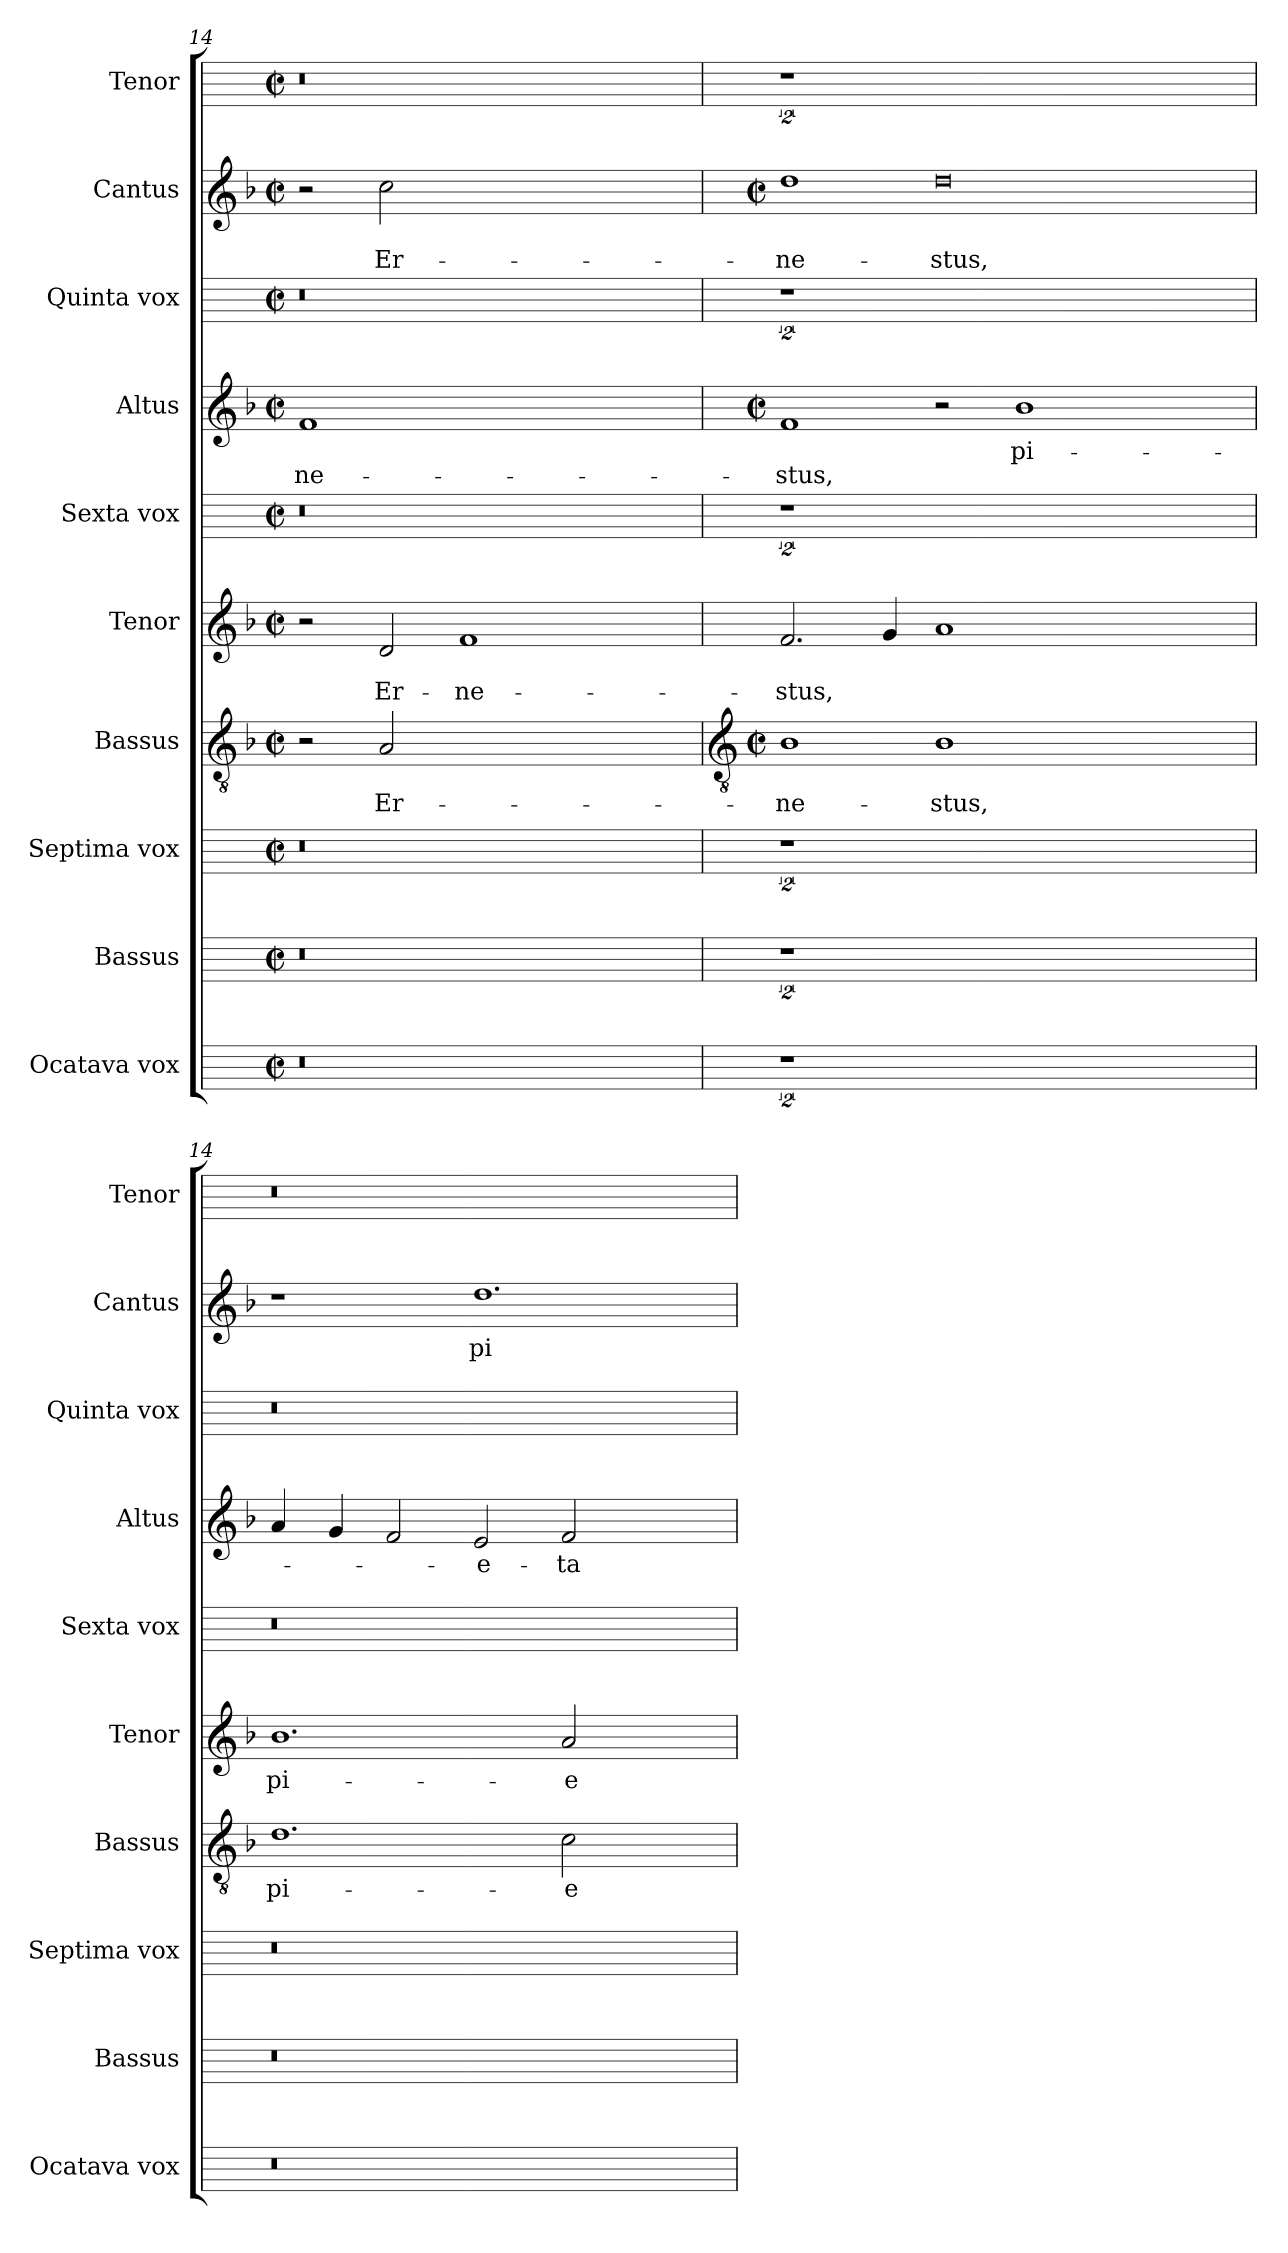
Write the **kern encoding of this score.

**kern	**kern	**kern	**kern	**text	**kern	**text	**text	**kern	**kern	**text	**text	**kern	**kern	**text	**text	**kern
*part10	*part9	*part8	*part7	*part7	*part6	*part6	*part6	*part5	*part4	*part4	*part4	*part3	*part2	*part2	*part2	*part1
*staff10	*staff9	*staff8	*staff7	*staff7	*staff6	*staff6	*staff6	*staff5	*staff4	*staff4	*staff4	*staff3	*staff2	*staff2	*staff2	*staff1
*I"Ocatava vox	*I"Bassus	*I"Septima vox	*I"Bassus	*	*I"Tenor	*	*	*I"Sexta vox	*I"Altus	*	*	*I"Quinta vox	*I"Cantus	*	*	*I"Tenor
*I'Ocatava vox	*I'Bassus	*I'Septima vox	*I'Bassus	*	*I'Tenor	*	*	*I'Sexta vox	*I'Altus	*	*	*I'Quinta vox	*I'Cantus	*	*	*I'Tenor
!!LO:LB:g=z
*	*	*	*clefGv2	*	*clefG2	*	*	*	*clefG2	*	*	*	*clefG2	*	*	*
*	*	*	*k[b-]	*	*k[b-]	*	*	*	*k[b-]	*	*	*	*k[b-]	*	*	*
*	*	*	*F:	*	*F:	*	*	*	*F:	*	*	*	*F:	*	*	*
*M4/2	*M4/2	*M4/2	*M4/2	*	*M4/2	*	*	*M4/2	*M4/2	*	*	*M4/2	*M4/2	*	*	*M4/2
*met(c|)	*met(c|)	*met(c|)	*met(c|)	*	*met(c|)	*	*	*met(c|)	*met(c|)	*	*	*met(c|)	*met(c|)	*	*	*met(c|)
=14	=14	=14	=14	=14	=14	=14	=14	=14	=14	=14	=14	=14	=14	=14	=14	=14
!	!	!	!	!	!	!	!	!	!	!	!LO:LY:b	!	!	!	!	!
*	*	*	*	*	*	*	*	*	*^	*	*	*	*	*	*	*
0.r	0.r	0.r	2r	.	2r	.	.	0.r	1f	0ryy	.	-ne-	0.r	2r	.	.	0.r
!	!	!	!	!LO:LY:b	!	!	!LO:LY:b	!	!	!	!	!	!	!	!	!LO:LY:b	!
.	.	.	2A	Er-	2d	.	Er-	.	.	.	.	.	.	2cc	.	Er-	.
!	!	!	!	!	!	!	!LO:LY:b	!	!	!	!	!	!	!	!	!	!
.	.	.	0ryy	.	1f	.	-ne-	.	1ryy	.	.	.	.	0ryy	.	.	.
.	.	.	.	.	1ryy	.	.	.	1ryy	1ryy	.	.	.	.	.	.	.
!!LO:LB:g=z
=14	=14	=14	=14	=14	=14	=14	=14	=14	=14	=14	=14	=14	=14	=14	=14	=14	=14
*	*	*	*clefGv2	*	*	*	*	*	*	*	*	*	*	*	*	*	*
*	*	*	*M4/2	*	*	*	*	*	*M4/2	*	*	*	*	*M4/2	*	*	*
*	*	*	*met(c|)	*	*	*	*	*	*met(c|)	*	*	*	*	*met(c|)	*	*	*
!	!	!	!	!LO:LY:b	!	!	!LO:LY:b	!	!	!	!	!LO:LY:b	!	!	!	!LO:LY:b	!
2%5r	2%5r	2%5r	1B-	-ne-	2.f	.	-stus,	2%5r	1f	1ryy	.	-stus,	2%5r	1dd	.	-ne-	2%5r
.	.	.	.	.	4g	.	.	.	.	.	.	.	.	.	.	.	.
!	!	!	!	!LO:LY:b	!	!	!	!	!	!	!	!	!	!	!	!LO:LY:b	!
.	.	.	1B-	-stus,	1a	.	.	.	2r	2ryy	.	.	.	0dd	.	-stus,	.
!	!	!	!	!	!	!	!	!	!	!	!LO:LY:b	!	!	!	!	!	!
.	.	.	.	.	.	.	.	.	1b-	2ryy	pi-	.	.	.	.	.	.
.	.	.	1ryy	.	1ryy	.	.	.	.	2ryy	.	.	.	.	.	.	.
2ryy	2ryy	2ryy	.	.	.	.	.	2ryy	2ryy	2ryy	.	.	2ryy	.	.	.	2ryy
=14	=14	=14	=14	=14	=14	=14	=14	=14	=14	=14	=14	=14	=14	=14	=14	=14	=14
!	!	!	!	!LO:LY:b	!	!LO:LY:b	!	!	!	!	!	!	!	!	!	!	!
0r	0r	0r	1.d	pi-	1.b-	pi-	.	0r	4a	0ryy	.	.	0r	1r	.	.	0r
.	.	.	.	.	.	.	.	.	4g	.	.	.	.	.	.	.	.
.	.	.	.	.	.	.	.	.	2f	.	.	.	.	.	.	.	.
!	!	!	!	!	!	!	!	!	!	!	!LO:LY:b	!	!	!	!LO:LY:b	!	!
.	.	.	.	.	.	.	.	.	2e	.	-e-	.	.	1.dd	pi-	.	.
!	!	!	!	!LO:LY:b	!	!LO:LY:b	!	!	!	!	!LO:LY:b	!	!	!	!	!	!
.	.	.	2c	-e-	2a	-e-	.	.	2f	.	-ta-	.	.	.	.	.	.
2ryy	2ryy	2ryy	2ryy	.	2ryy	.	.	2ryy	2ryy	2ryy	.	.	2ryy	.	.	.	2ryy
*	*	*	*	*	*	*	*	*	*v	*v	*	*	*	*	*	*	*
=	=	=	=	=	=	=	=	=	=	=	=	=	=	=	=	=
*-	*-	*-	*-	*-	*-	*-	*-	*-	*-	*-	*-	*-	*-	*-	*-	*-
